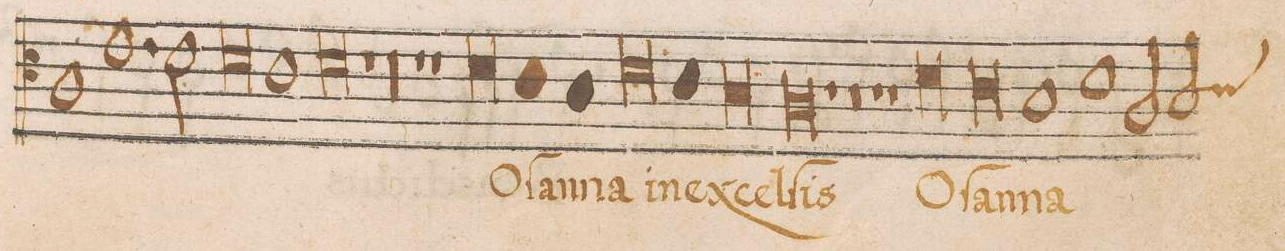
**kern	**text
*I"CANTVS	*
*clefC4	*
*k[]	*
*met(C|)	*
*M3/1	*
1A	.
1.e	.
2d\	.
=66-	=66-
0d	.
1c	.
=67-	=67-
0d	-na
*	*Xij
1r	.
=68-	=68-
00.r	.
=69-	=69-
=70-	=70-
1r	.
1r	.
*col	*
0d	O-
=71-	=71-
1c	-ſan-
1B	-na
=72-	=72-
0.d	in
=73-	=73-
1c	ex-
0B	-cel-
*Xcol	*
=74-	=74-
0A	-ſis
1r	.
=75-	=75-
0.r	.
=76-	=76-
1r	.
1r	.
*col	*
0d	O-
=77-	=77-
0c	-ſan-
*Xcol	*
=78-	=78-
1B	-na
1d	.
2A/	.
2B/	.
*custos:c	*
=79-	=79-
*-	*-
